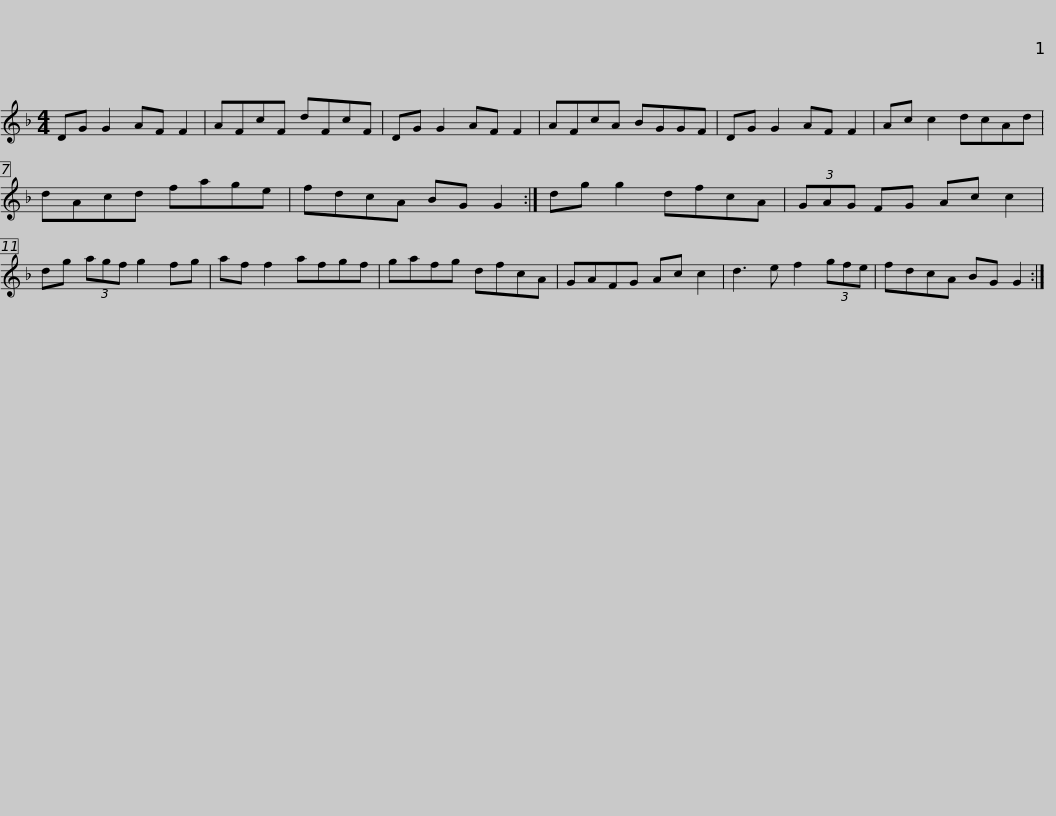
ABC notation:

X:1
L:1/8
M:4/4
I:linebreak $
K:F
V:1 treble
V:1
 DG G2 AF F2 | AFcF dFcF | DG G2 AF F2 | AFcA BGGF | DG G2 AF F2 | %5
 Ac c2 dcAd |$ dAcd fage | fdcA BG G2 :| dg g2 dfcA | (3GAG FG Ac c2 | %10
 dg (3agf g2 fg | af f2 afgf |$ gafg dfcA | GAFG Ac c2 | d3 e f2 (3gfe | %15
 fdcA BG G2 :| %16
